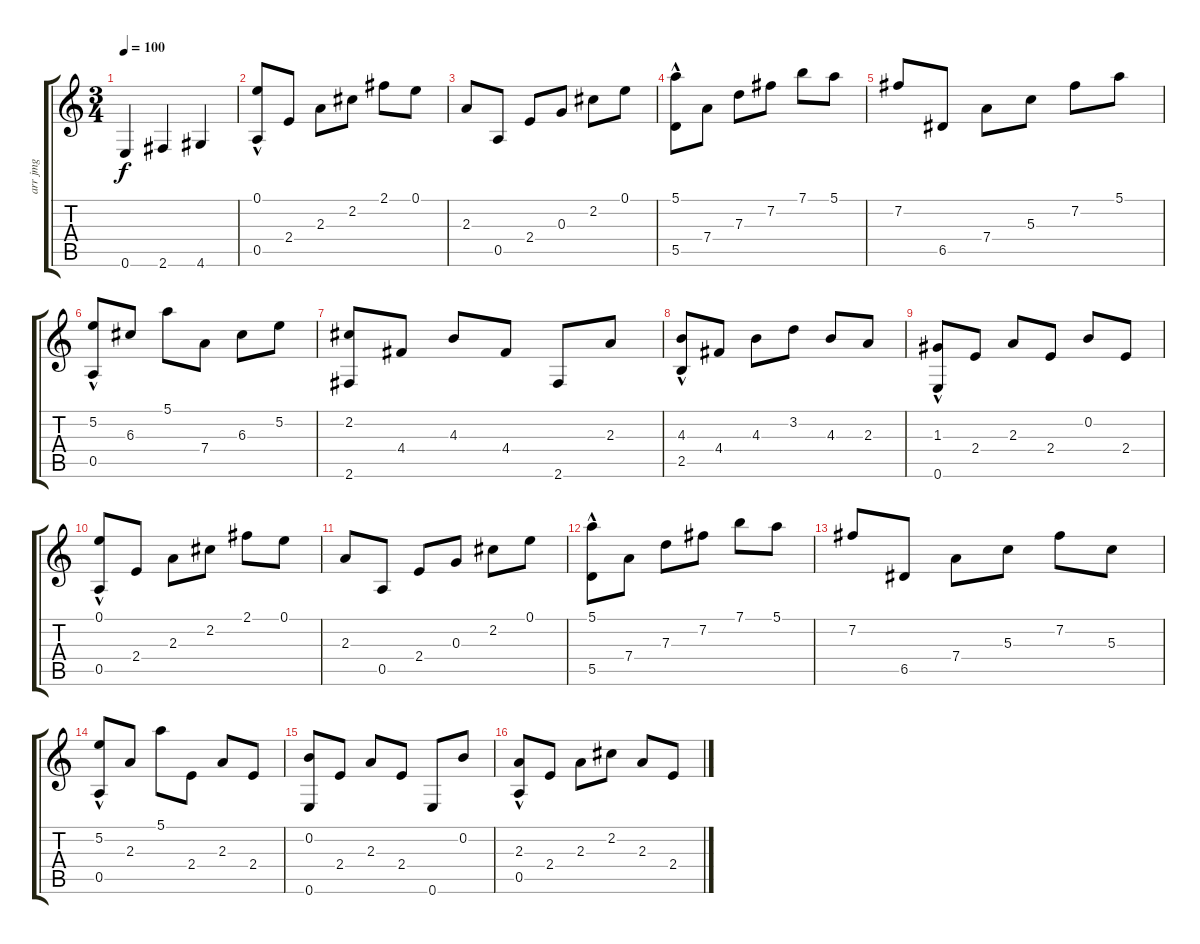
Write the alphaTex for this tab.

\track ("arr jmg" "arr jmg") {instrument acousticguitarnylon}
\staff {score tabs}
\tuning (E4 B3 G3 D3 A2 E2) {hide}
\ts (3 4)
\tempo 100
\clef g2
\ks c
0.6.4{dy f instrument acousticguitarnylon} 2.6.4 4.6.4 |
(0.1 0.5{hac}).8 2.4.8 2.3.8 2.2.8 2.1.8 0.1.8 |
2.3.8 0.5.8 2.4.8 0.3.8 2.2.8 0.1.8 |
(5.1 5.5{hac}).8 7.4.8 7.3.8 7.2.8 7.1.8 5.1.8 |
7.2.8 6.5.8 7.4.8 5.3.8 7.2.8 5.1.8 |
(5.2 0.5{hac}).8 6.3.8 5.1.8 7.4.8 6.3.8 5.2.8 |
(2.2 2.6).8 4.4.8 4.3.8 4.4.8 2.6.8 2.3.8 |
(4.3 2.5{hac}).8 4.4.8 4.3.8 3.2.8 4.3.8 2.3.8 |
(1.3 0.6{hac}).8 2.4.8 2.3.8 2.4.8 0.2.8 2.4.8 |
(0.1 0.5{hac}).8 2.4.8 2.3.8 2.2.8 2.1.8 0.1.8 |
2.3.8 0.5.8 2.4.8 0.3.8 2.2.8 0.1.8 |
(5.1 5.5{hac}).8 7.4.8 7.3.8 7.2.8 7.1.8 5.1.8 |
7.2.8 6.5.8 7.4.8 5.3.8 7.2.8 5.3.8 |
(5.2 0.5{hac}).8 2.3.8 5.1.8 2.4.8 2.3.8 2.4.8 |
(0.2 0.6).8 2.4.8 2.3.8 2.4.8 0.6.8 0.2.8 |
(2.3 0.5{hac}).8 2.4.8 2.3.8 2.2.8 2.3.8 2.4.8
